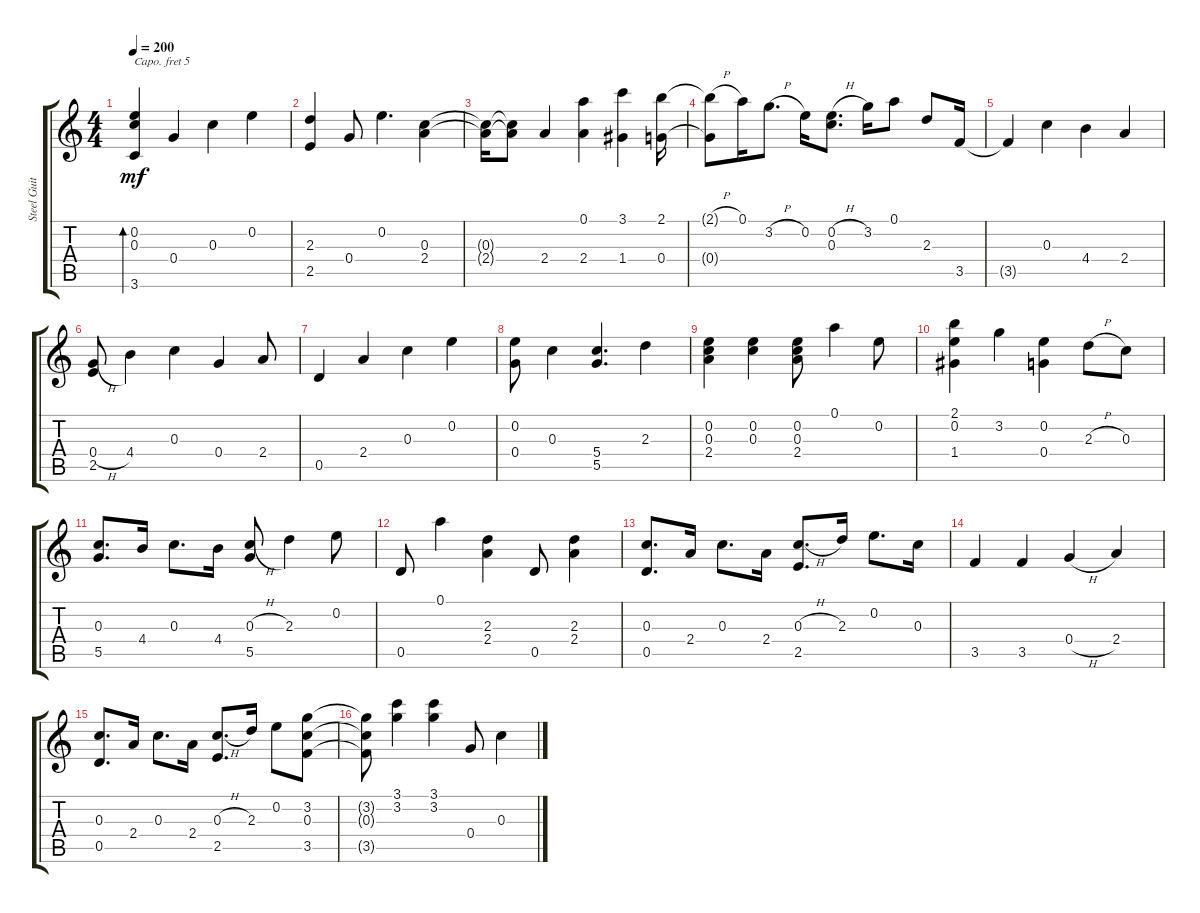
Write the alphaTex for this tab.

\track ("Steel Guitar" "Steel Guit") {instrument acousticguitarsteel}
\staff {score tabs}
\capo 5
\tuning (E4 B3 G3 D3 A2 E2) {hide}
\ts (4 4)
\tempo 200
\clef g2
\ks c
(0.2 0.3 3.6).4{bd 120 dy mf} 0.4.4 0.3.4 0.2.4 |
(2.3 2.5).4 0.4.8 0.2.4{d} (0.3 2.4).4 |
(0.3{t} 2.4{t}).16 (0.3{t} 2.4{t}).8 2.4.4 (0.1 2.4).4 (3.1 1.4).4 (2.1 0.4).16 |
(2.1{h t} 0.4{t}).8 0.1.16 3.2{h}.8{d} 0.2.16 (0.2{h} 0.3).8{d} 3.2.16 0.1.8 2.3.8 3.5.16 |
3.5{t}.4 0.3.4 4.4.4 2.4.4 |
(0.4{h} 2.5).8 4.4.4 0.3.4 0.4.4 2.4.8 |
0.5.4 2.4.4 0.3.4 0.2.4 |
(0.2 0.4).8 0.3.4 (5.4 5.5).4{d} 2.3.4 |
(0.2 0.3 2.4).4 (0.2 0.3).4 (0.2 0.3 2.4).8 0.1.4 0.2.8 |
(2.1 0.2 1.4).4 3.2.4 (0.2 0.4).4 2.3{h}.8 0.3.8 |
(0.3 5.5).8{d} 4.4.16 0.3.8{d} 4.4.16 (0.3{h} 5.5).8 2.3.4 0.2.8 |
0.5.8 0.1.4 (2.3 2.4).4 0.5.8 (2.3 2.4).4 |
(0.3 0.5).8{d} 2.4.16 0.3.8{d} 2.4.16 (0.3{h} 2.5).8{d} 2.3.16 0.2.8{d} 0.3.16 |
3.5.4 3.5.4 0.4{h}.4 2.4.4 |
(0.3 0.5).8{d} 2.4.16 0.3.8{d} 2.4.16 (0.3{h} 2.5).8{d} 2.3.16 0.2.8 (3.2 0.3 3.5).8 |
(3.2{t} 0.3{t} 3.5{t}).8 (3.1 3.2).4 (3.1 3.2).4 0.4.8 0.3.4
